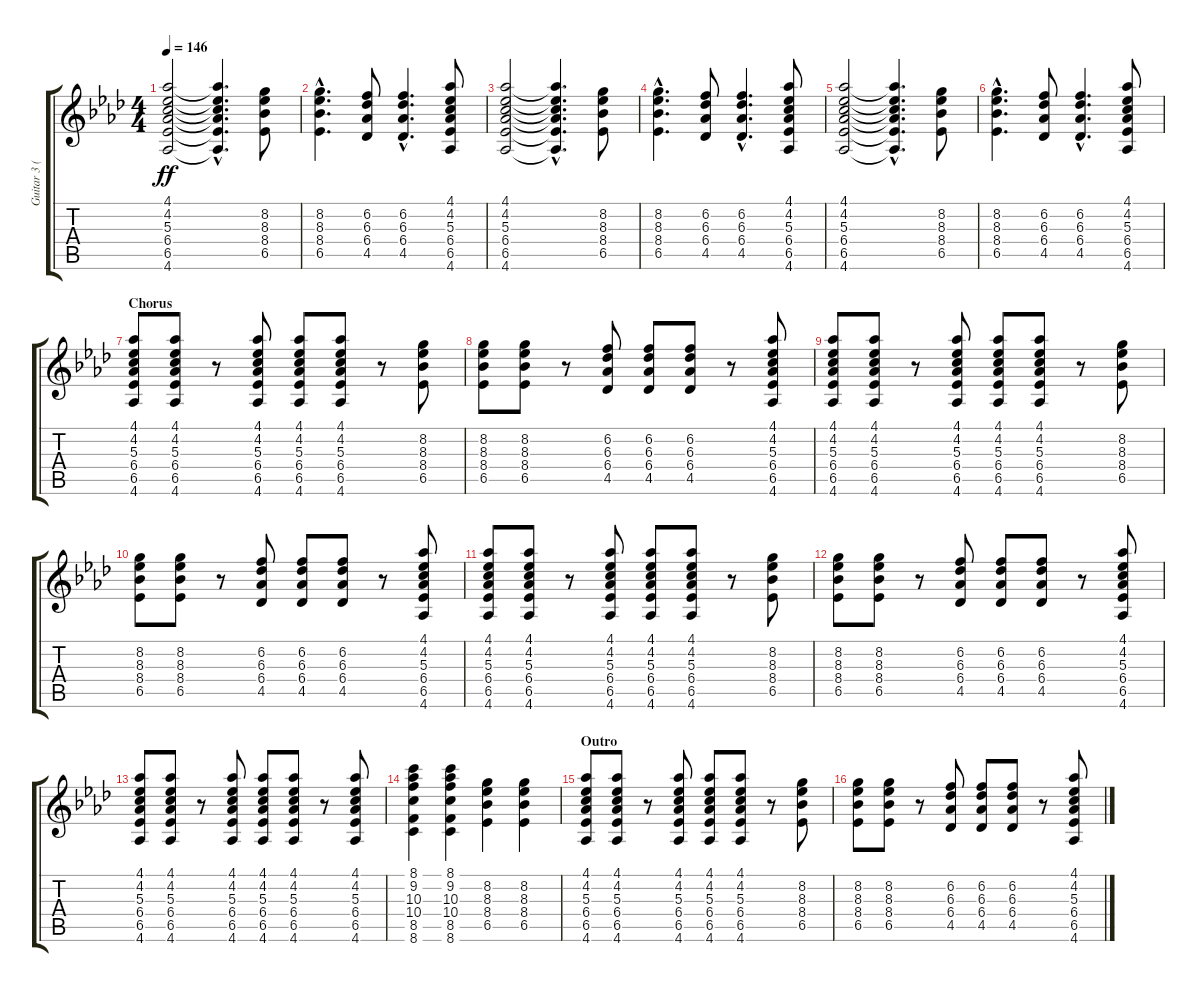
\track ("Guitar 3 (Electric)" "Guitar 3 (") {instrument electricguitarclean}
\staff {score tabs}
\tuning (E4 B3 G3 D3 A2 E2) {hide}
\ts (4 4)
\tempo 146
\clef g2
\ks ab
(4.1 4.2 5.3 6.4 6.5 4.6).2{dy ff} (4.1{hac t} 4.2{hac t} 5.3{hac t} 6.4{hac t} 6.5{hac t} 4.6{hac t}).4{d} (8.2 8.3 8.4 6.5).8 |
(8.2{hac} 8.3{hac} 8.4{hac} 6.5{hac}).4{d} (6.2 6.3 6.4 4.5).8 (6.2{hac} 6.3{hac} 6.4{hac} 4.5{hac}).4{d} (4.1 4.2 5.3 6.4 6.5 4.6).8 |
(4.1 4.2 5.3 6.4 6.5 4.6).2 (4.1{hac t} 4.2{hac t} 5.3{hac t} 6.4{hac t} 6.5{hac t} 4.6{hac t}).4{d} (8.2 8.3 8.4 6.5).8 |
(8.2{hac} 8.3{hac} 8.4{hac} 6.5{hac}).4{d} (6.2 6.3 6.4 4.5).8 (6.2{hac} 6.3{hac} 6.4{hac} 4.5{hac}).4{d} (4.1 4.2 5.3 6.4 6.5 4.6).8 |
(4.1 4.2 5.3 6.4 6.5 4.6).2 (4.1{hac t} 4.2{hac t} 5.3{hac t} 6.4{hac t} 6.5{hac t} 4.6{hac t}).4{d} (8.2 8.3 8.4 6.5).8 |
(8.2{hac} 8.3{hac} 8.4{hac} 6.5{hac}).4{d} (6.2 6.3 6.4 4.5).8 (6.2{hac} 6.3{hac} 6.4{hac} 4.5{hac}).4{d} (4.1 4.2 5.3 6.4 6.5 4.6).8{volume 16} |
\section ("" "Chorus")
(4.1 4.2 5.3 6.4 6.5 4.6).8 (4.1 4.2 5.3 6.4 6.5 4.6).8 r.8 (4.1 4.2 5.3 6.4 6.5 4.6).8 (4.1 4.2 5.3 6.4 6.5 4.6).8 (4.1 4.2 5.3 6.4 6.5 4.6).8 r.8 (8.2 8.3 8.4 6.5).8 |
(8.2 8.3 8.4 6.5).8 (8.2 8.3 8.4 6.5).8 r.8 (6.2 6.3 6.4 4.5).8 (6.2 6.3 6.4 4.5).8 (6.2 6.3 6.4 4.5).8 r.8 (4.1 4.2 5.3 6.4 6.5 4.6).8 |
(4.1 4.2 5.3 6.4 6.5 4.6).8 (4.1 4.2 5.3 6.4 6.5 4.6).8 r.8 (4.1 4.2 5.3 6.4 6.5 4.6).8 (4.1 4.2 5.3 6.4 6.5 4.6).8 (4.1 4.2 5.3 6.4 6.5 4.6).8 r.8 (8.2 8.3 8.4 6.5).8 |
(8.2 8.3 8.4 6.5).8 (8.2 8.3 8.4 6.5).8 r.8 (6.2 6.3 6.4 4.5).8 (6.2 6.3 6.4 4.5).8 (6.2 6.3 6.4 4.5).8 r.8 (4.1 4.2 5.3 6.4 6.5 4.6).8 |
(4.1 4.2 5.3 6.4 6.5 4.6).8 (4.1 4.2 5.3 6.4 6.5 4.6).8 r.8 (4.1 4.2 5.3 6.4 6.5 4.6).8 (4.1 4.2 5.3 6.4 6.5 4.6).8 (4.1 4.2 5.3 6.4 6.5 4.6).8 r.8 (8.2 8.3 8.4 6.5).8 |
(8.2 8.3 8.4 6.5).8 (8.2 8.3 8.4 6.5).8 r.8 (6.2 6.3 6.4 4.5).8 (6.2 6.3 6.4 4.5).8 (6.2 6.3 6.4 4.5).8 r.8 (4.1 4.2 5.3 6.4 6.5 4.6).8 |
(4.1 4.2 5.3 6.4 6.5 4.6).8 (4.1 4.2 5.3 6.4 6.5 4.6).8 r.8 (4.1 4.2 5.3 6.4 6.5 4.6).8 (4.1 4.2 5.3 6.4 6.5 4.6).8 (4.1 4.2 5.3 6.4 6.5 4.6).8 r.8 (4.1 4.2 5.3 6.4 6.5 4.6).8 |
(8.1 9.2 10.3 10.4 8.5 8.6).4 (8.1 9.2 10.3 10.4 8.5 8.6).4 (8.2 8.3 8.4 6.5).4 (8.2 8.3 8.4 6.5).4 |
\section ("" "Outro")
(4.1 4.2 5.3 6.4 6.5 4.6).8 (4.1 4.2 5.3 6.4 6.5 4.6).8 r.8 (4.1 4.2 5.3 6.4 6.5 4.6).8 (4.1 4.2 5.3 6.4 6.5 4.6).8 (4.1 4.2 5.3 6.4 6.5 4.6).8 r.8 (8.2 8.3 8.4 6.5).8 |
(8.2 8.3 8.4 6.5).8 (8.2 8.3 8.4 6.5).8 r.8 (6.2 6.3 6.4 4.5).8 (6.2 6.3 6.4 4.5).8 (6.2 6.3 6.4 4.5).8 r.8 (4.1 4.2 5.3 6.4 6.5 4.6).8
